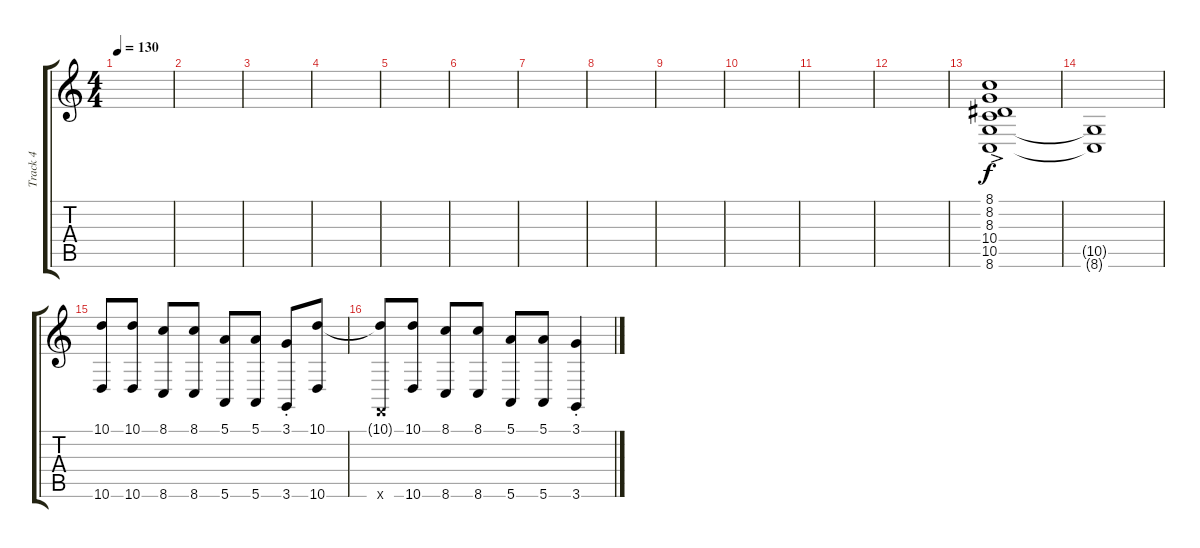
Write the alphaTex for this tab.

\track ("Track 4" "Track 4") {instrument brightacousticpiano}
\staff {score tabs}
\tuning (E4 B3 G3 D3 A2 E2) {hide}
\ts (4 4)
\tempo 130
\clef g2
\ks c
|
|
|
|
|
|
|
|
|
|
|
|
(8.1 8.2 8.3 10.4 10.5{ac} 8.6{ac}).1 |
(10.5{t} 8.6{t}).1{dy f} |
(10.1 10.6).8 (10.1 10.6).8 (8.1 8.6).8 (8.1 8.6).8 (5.1 5.6).8 (5.1 5.6).8 (3.1{st} 3.6).8 (10.1 10.6).8 |
(10.1{t} 1.6{x}).8 (10.1 10.6).8 (8.1 8.6).8 (8.1 8.6).8 (5.1 5.6).8 (5.1 5.6).8 (3.1{st} 3.6).4
